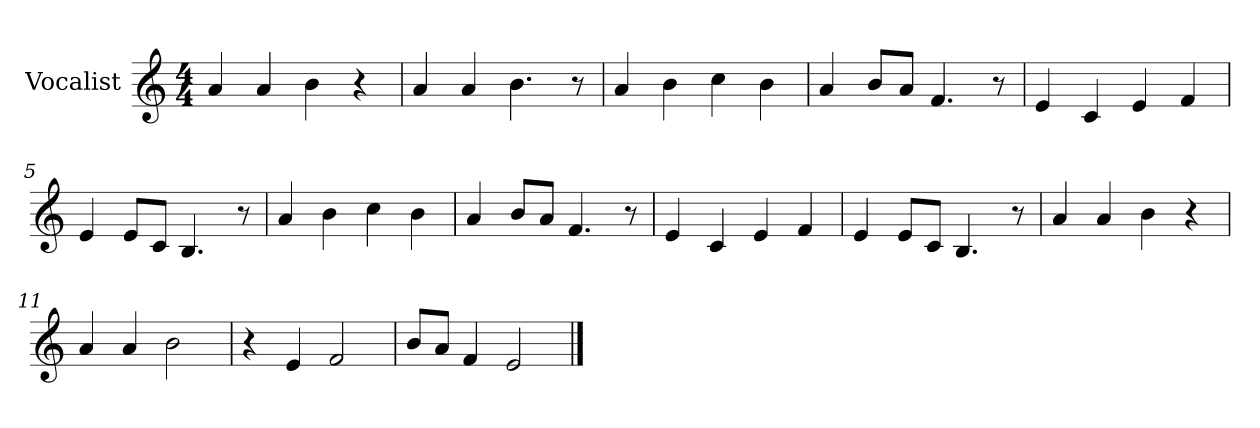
**kern
*part1
*staff1
*I"Vocalist
*k[]
*C:
*M4/4
=
4a
4a
4b
4r
=1
4a
4a
4.b
8r
=2
4a
4b
4cc
4b
=3
4a
8bL
8aJ
4.f
8r
=4
4e
4c
4e
4f
=5
4e
8eL
8cJ
4.B
8r
=6
4a
4b
4cc
4b
=7
4a
8bL
8aJ
4.f
8r
=8
4e
4c
4e
4f
=9
4e
8eL
8cJ
4.B
8r
=10
4a
4a
4b
4r
=11
4a
4a
2b
=12
4r
4e
2f
=13
8bL
8aJ
4f
2e
==
*-
